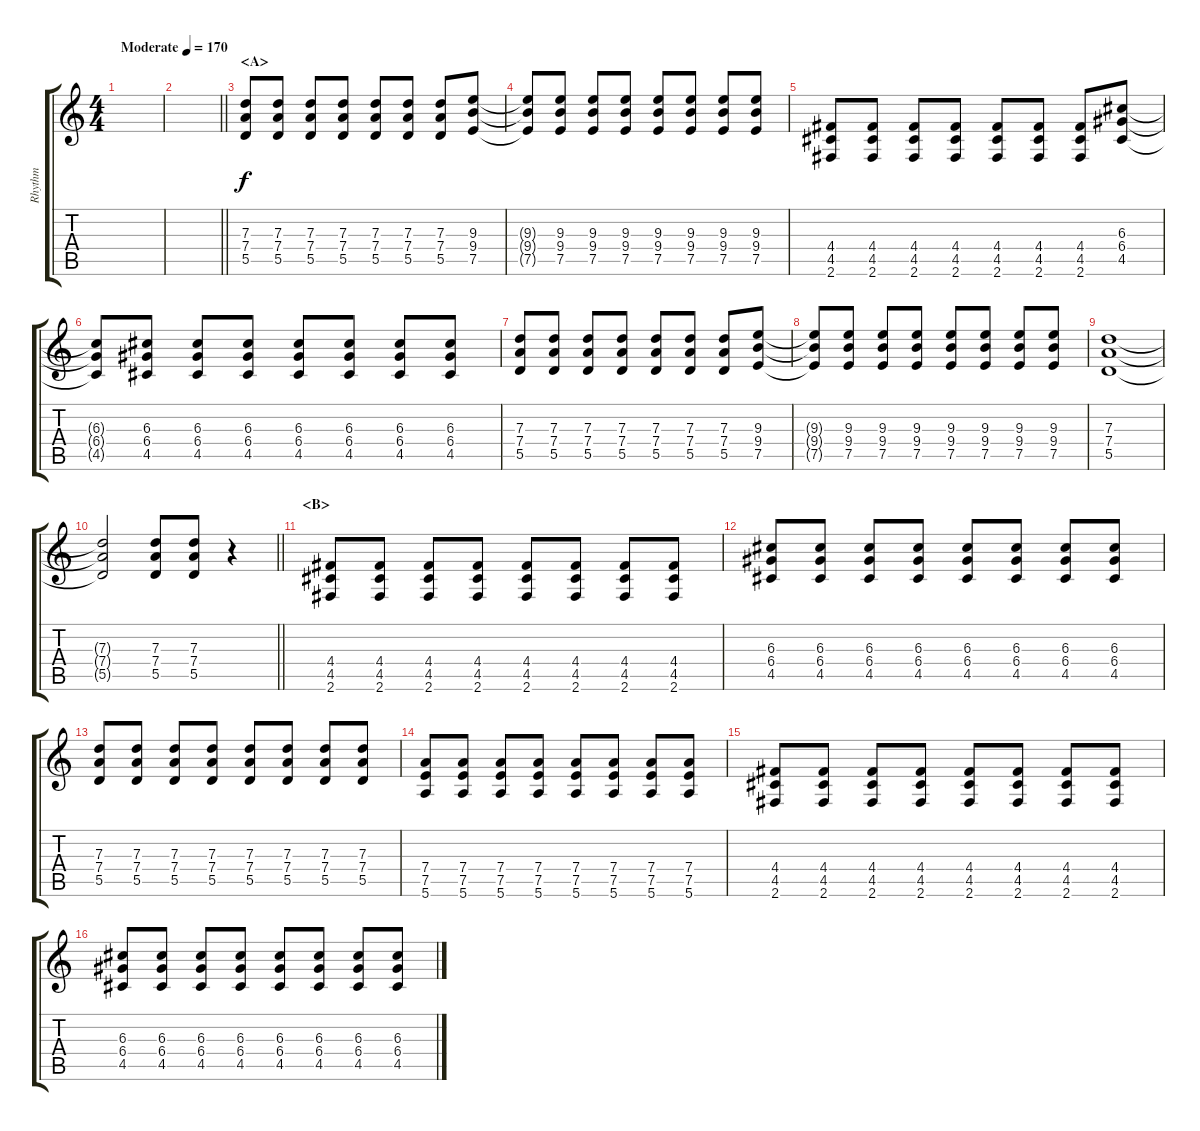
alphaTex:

\track ("Rhythm" "Rhythm") {instrument distortionguitar}
\staff {score tabs}
\tuning (E4 B3 G3 D3 A2 E2) {hide}
\ts (4 4)
\tempo (170 "Moderate")
\clef g2
\ks c
|
\barLineRight lightlight
|
\section ("" "<A>")
(7.3 7.4 5.5).8 (7.3 7.4 5.5).8 (7.3 7.4 5.5).8 (7.3 7.4 5.5).8 (7.3 7.4 5.5).8 (7.3 7.4 5.5).8 (7.3 7.4 5.5).8 (9.3 9.4 7.5).8 |
(9.3{t} 9.4{t} 7.5{t}).8 (9.3 9.4 7.5).8 (9.3 9.4 7.5).8 (9.3 9.4 7.5).8 (9.3 9.4 7.5).8 (9.3 9.4 7.5).8 (9.3 9.4 7.5).8 (9.3 9.4 7.5).8 |
(4.4 4.5 2.6).8 (4.4 4.5 2.6).8 (4.4 4.5 2.6).8 (4.4 4.5 2.6).8 (4.4 4.5 2.6).8 (4.4 4.5 2.6).8 (4.4 4.5 2.6).8 (6.3 6.4 4.5).8 |
(6.3{t} 6.4{t} 4.5{t}).8 (6.3 6.4 4.5).8 (6.3 6.4 4.5).8 (6.3 6.4 4.5).8 (6.3 6.4 4.5).8 (6.3 6.4 4.5).8 (6.3 6.4 4.5).8 (6.3 6.4 4.5).8 |
(7.3 7.4 5.5).8 (7.3 7.4 5.5).8 (7.3 7.4 5.5).8 (7.3 7.4 5.5).8 (7.3 7.4 5.5).8 (7.3 7.4 5.5).8 (7.3 7.4 5.5).8 (9.3 9.4 7.5).8 |
(9.3{t} 9.4{t} 7.5{t}).8 (9.3 9.4 7.5).8 (9.3 9.4 7.5).8 (9.3 9.4 7.5).8 (9.3 9.4 7.5).8 (9.3 9.4 7.5).8 (9.3 9.4 7.5).8 (9.3 9.4 7.5).8 |
(7.3 7.4 5.5).1 |
\barLineRight lightlight
(7.3{t} 7.4{t} 5.5{t}).2 (7.3 7.4 5.5).8 (7.3 7.4 5.5).8 r.4 |
\section ("" "<B>")
(4.4 4.5 2.6).8 (4.4 4.5 2.6).8 (4.4 4.5 2.6).8 (4.4 4.5 2.6).8 (4.4 4.5 2.6).8 (4.4 4.5 2.6).8 (4.4 4.5 2.6).8 (4.4 4.5 2.6).8 |
(6.3 6.4 4.5).8 (6.3 6.4 4.5).8 (6.3 6.4 4.5).8 (6.3 6.4 4.5).8 (6.3 6.4 4.5).8 (6.3 6.4 4.5).8 (6.3 6.4 4.5).8 (6.3 6.4 4.5).8 |
(7.3 7.4 5.5).8 (7.3 7.4 5.5).8 (7.3 7.4 5.5).8 (7.3 7.4 5.5).8 (7.3 7.4 5.5).8 (7.3 7.4 5.5).8 (7.3 7.4 5.5).8 (7.3 7.4 5.5).8 |
(7.4 7.5 5.6).8 (7.4 7.5 5.6).8 (7.4 7.5 5.6).8 (7.4 7.5 5.6).8 (7.4 7.5 5.6).8 (7.4 7.5 5.6).8 (7.4 7.5 5.6).8 (7.4 7.5 5.6).8 |
(4.4 4.5 2.6).8 (4.4 4.5 2.6).8 (4.4 4.5 2.6).8 (4.4 4.5 2.6).8 (4.4 4.5 2.6).8 (4.4 4.5 2.6).8 (4.4 4.5 2.6).8 (4.4 4.5 2.6).8 |
(6.3 6.4 4.5).8 (6.3 6.4 4.5).8 (6.3 6.4 4.5).8 (6.3 6.4 4.5).8 (6.3 6.4 4.5).8 (6.3 6.4 4.5).8 (6.3 6.4 4.5).8 (6.3 6.4 4.5).8
